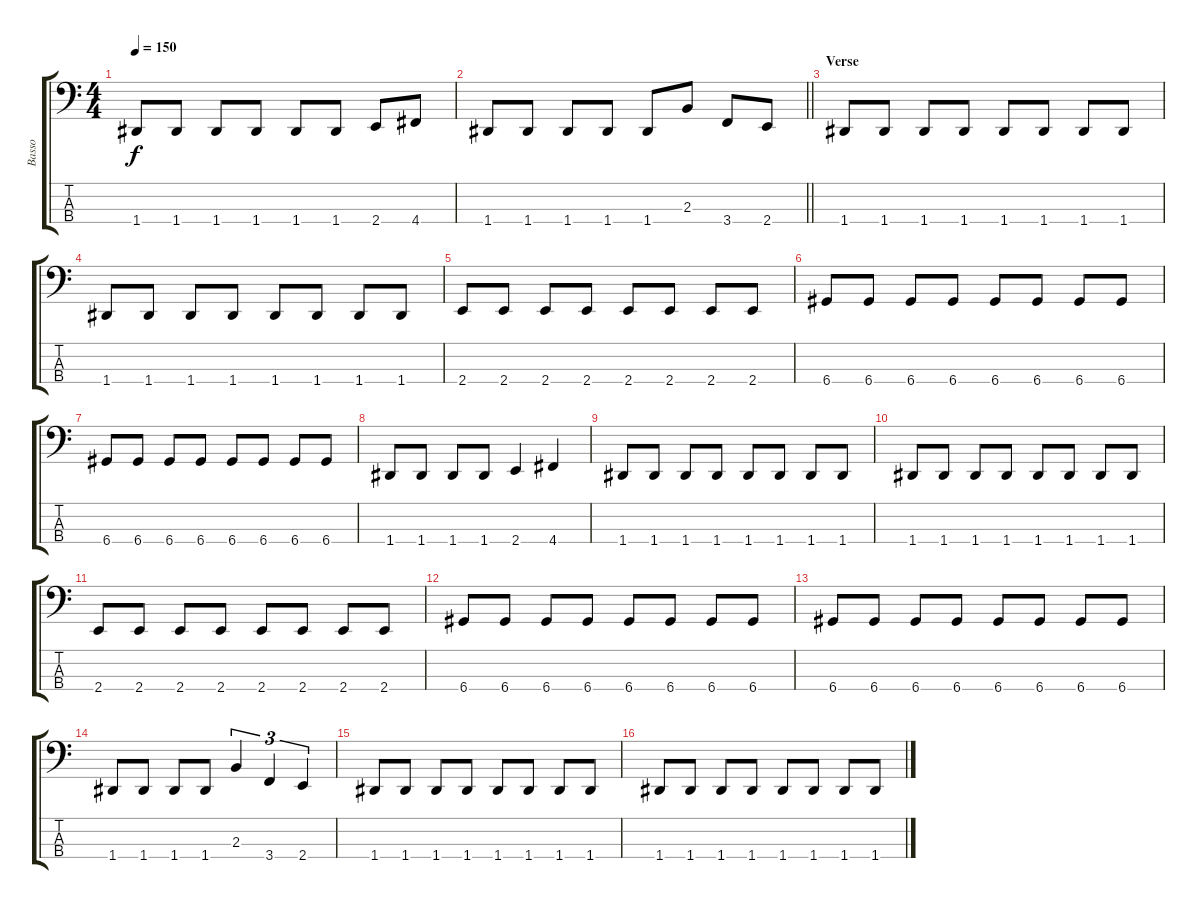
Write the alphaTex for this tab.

\track ("Basso" "Basso") {instrument electricbassfinger}
\staff {score tabs}
\tuning (G2 D2 A1 D1) {hide}
\ts (4 4)
\tempo 150
\clef f4
\ks c
1.4.8{dy f} 1.4.8 1.4.8 1.4.8 1.4.8 1.4.8 2.4.8 4.4.8 |
\barLineRight lightlight
1.4.8 1.4.8 1.4.8 1.4.8 1.4.8 2.3.8 3.4.8 2.4.8 |
\section ("" "Verse")
1.4.8 1.4.8 1.4.8 1.4.8 1.4.8 1.4.8 1.4.8 1.4.8 |
1.4.8 1.4.8 1.4.8 1.4.8 1.4.8 1.4.8 1.4.8 1.4.8 |
2.4.8 2.4.8 2.4.8 2.4.8 2.4.8 2.4.8 2.4.8 2.4.8 |
6.4.8 6.4.8 6.4.8 6.4.8 6.4.8 6.4.8 6.4.8 6.4.8 |
6.4.8 6.4.8 6.4.8 6.4.8 6.4.8 6.4.8 6.4.8 6.4.8 |
1.4.8 1.4.8 1.4.8 1.4.8 2.4.4 4.4.4 |
1.4.8 1.4.8 1.4.8 1.4.8 1.4.8 1.4.8 1.4.8 1.4.8 |
1.4.8 1.4.8 1.4.8 1.4.8 1.4.8 1.4.8 1.4.8 1.4.8 |
2.4.8 2.4.8 2.4.8 2.4.8 2.4.8 2.4.8 2.4.8 2.4.8 |
6.4.8 6.4.8 6.4.8 6.4.8 6.4.8 6.4.8 6.4.8 6.4.8 |
6.4.8 6.4.8 6.4.8 6.4.8 6.4.8 6.4.8 6.4.8 6.4.8 |
1.4.8 1.4.8 1.4.8 1.4.8 2.3.4{tu (3 2)} 3.4.4{tu (3 2)} 2.4.4{tu (3 2)} |
1.4.8 1.4.8 1.4.8 1.4.8 1.4.8 1.4.8 1.4.8 1.4.8 |
1.4.8 1.4.8 1.4.8 1.4.8 1.4.8 1.4.8 1.4.8 1.4.8
